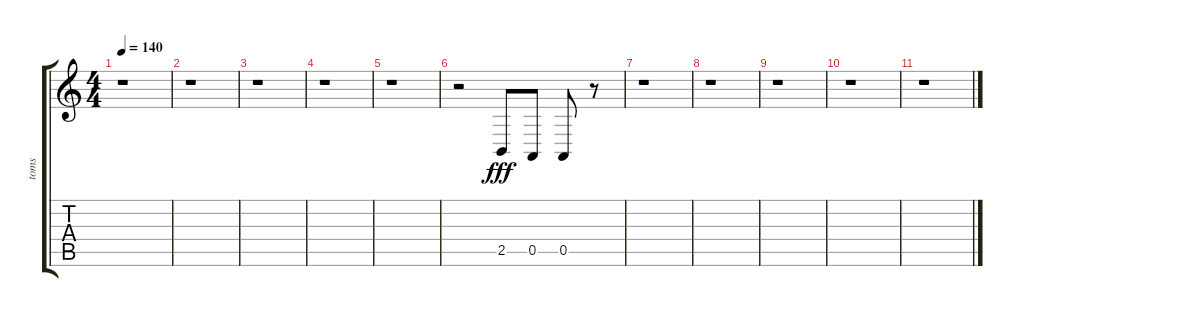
\track ("toms" "toms") {instrument acousticgrandpiano}
\staff {score tabs}
\tuning (E4 B3 G3 D3 A2 E2) {hide}
\ts (4 4)
\tempo 140
\clef g2
\ks c
r.1{dy f} |
r.1 |
r.1 |
r.1 |
r.1 |
r.2 2.5.8{dy fff} 0.5.8 0.5.8 r.8 |
r.1 |
r.1 |
r.1 |
r.1 |
r.1
